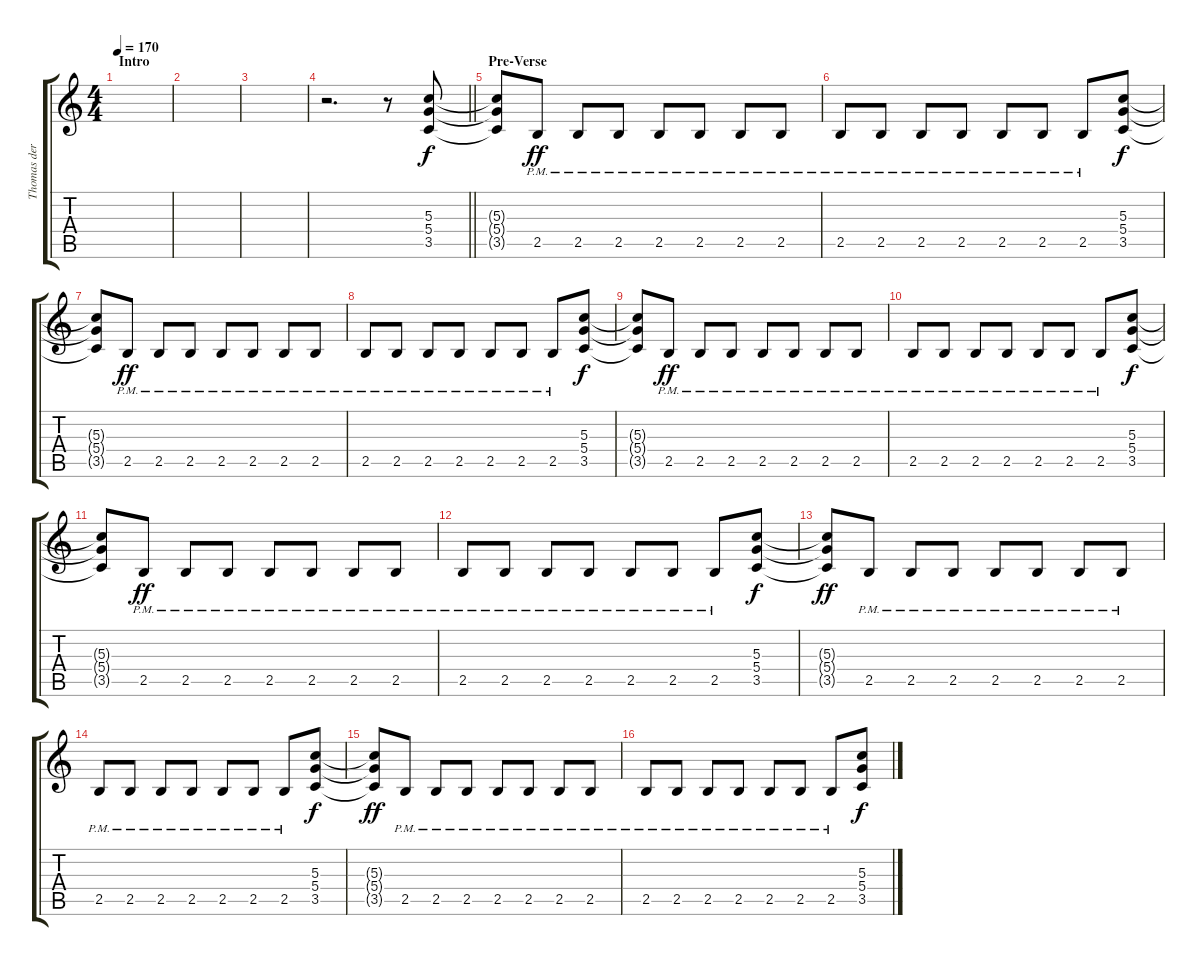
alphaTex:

\track ("Thomas der Münzer" "Thomas der") {instrument distortionguitar}
\staff {score tabs}
\tuning (E4 B3 G3 D3 A2 E2) {hide}
\ts (4 4)
\section ("" "Intro")
\tempo 170
\clef g2
\ks c
|
|
|
\barLineRight lightlight
r.2{d} r.8 (5.3 5.4 3.5).8 |
\section ("" "Pre-Verse")
(5.3{t} 5.4{t} 3.5{t}).8 2.5{pm}.8{dy ff} 2.5{pm}.8 2.5{pm}.8 2.5{pm}.8 2.5{pm}.8 2.5{pm}.8 2.5{pm}.8 |
2.5{pm}.8 2.5{pm}.8 2.5{pm}.8 2.5{pm}.8 2.5{pm}.8 2.5{pm}.8 2.5{pm}.8 (5.3 5.4 3.5).8{dy f} |
(5.3{t} 5.4{t} 3.5{t}).8 2.5{pm}.8{dy ff} 2.5{pm}.8 2.5{pm}.8 2.5{pm}.8 2.5{pm}.8 2.5{pm}.8 2.5{pm}.8 |
2.5{pm}.8 2.5{pm}.8 2.5{pm}.8 2.5{pm}.8 2.5{pm}.8 2.5{pm}.8 2.5{pm}.8 (5.3 5.4 3.5).8{dy f} |
(5.3{t} 5.4{t} 3.5{t}).8 2.5{pm}.8{dy ff} 2.5{pm}.8 2.5{pm}.8 2.5{pm}.8 2.5{pm}.8 2.5{pm}.8 2.5{pm}.8 |
2.5{pm}.8 2.5{pm}.8 2.5{pm}.8 2.5{pm}.8 2.5{pm}.8 2.5{pm}.8 2.5{pm}.8 (5.3 5.4 3.5).8{dy f} |
(5.3{t} 5.4{t} 3.5{t}).8 2.5{pm}.8{dy ff} 2.5{pm}.8 2.5{pm}.8 2.5{pm}.8 2.5{pm}.8 2.5{pm}.8 2.5{pm}.8 |
2.5{pm}.8 2.5{pm}.8 2.5{pm}.8 2.5{pm}.8 2.5{pm}.8 2.5{pm}.8 2.5{pm}.8 (5.3 5.4 3.5).8{dy f} |
(5.3{t} 5.4{t} 3.5{t}).8{dy ff} 2.5{pm}.8 2.5{pm}.8 2.5{pm}.8 2.5{pm}.8 2.5{pm}.8 2.5{pm}.8 2.5{pm}.8 |
2.5{pm}.8 2.5{pm}.8 2.5{pm}.8 2.5{pm}.8 2.5{pm}.8 2.5{pm}.8 2.5{pm}.8 (5.3 5.4 3.5).8{dy f} |
(5.3{t} 5.4{t} 3.5{t}).8{dy ff} 2.5{pm}.8 2.5{pm}.8 2.5{pm}.8 2.5{pm}.8 2.5{pm}.8 2.5{pm}.8 2.5{pm}.8 |
2.5{pm}.8 2.5{pm}.8 2.5{pm}.8 2.5{pm}.8 2.5{pm}.8 2.5{pm}.8 2.5{pm}.8 (5.3 5.4 3.5).8{dy f}
